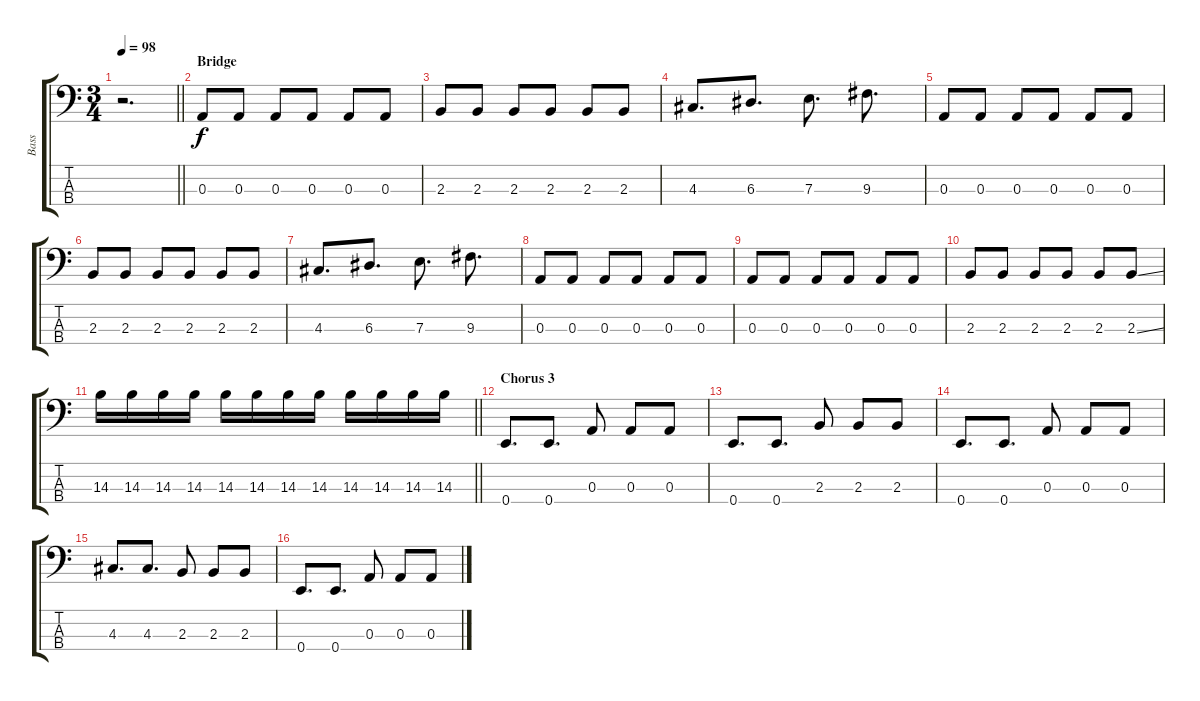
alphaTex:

\track ("Bass" "Bass") {instrument electricbasspick}
\staff {score tabs}
\tuning (G2 D2 A1 E1) {hide}
\ts (3 4)
\tempo 98
\clef f4
\barLineRight lightlight
\ks c
r.2{d dy f} |
\section ("" "Bridge ")
0.3.8 0.3.8 0.3.8 0.3.8 0.3.8 0.3.8 |
2.3.8 2.3.8 2.3.8 2.3.8 2.3.8 2.3.8 |
4.3.8{d} 6.3.8{d} 7.3.8{d} 9.3.8{d} |
0.3.8 0.3.8 0.3.8 0.3.8 0.3.8 0.3.8 |
2.3.8 2.3.8 2.3.8 2.3.8 2.3.8 2.3.8 |
4.3.8{d} 6.3.8{d} 7.3.8{d} 9.3.8{d} |
0.3.8 0.3.8 0.3.8 0.3.8 0.3.8 0.3.8 |
0.3.8 0.3.8 0.3.8 0.3.8 0.3.8 0.3.8 |
2.3.8 2.3.8 2.3.8 2.3.8 2.3.8 2.3{ss}.8 |
\barLineRight lightlight
14.3.16 14.3.16 14.3.16 14.3.16 14.3.16 14.3.16 14.3.16 14.3.16 14.3.16 14.3.16 14.3.16 14.3.16 |
\section ("" "Chorus 3")
0.4.8{d} 0.4.8{d} 0.3.8 0.3.8 0.3.8 |
0.4.8{d} 0.4.8{d} 2.3.8 2.3.8 2.3.8 |
0.4.8{d} 0.4.8{d} 0.3.8 0.3.8 0.3.8 |
4.3.8{d} 4.3.8{d} 2.3.8 2.3.8 2.3.8 |
0.4.8{d} 0.4.8{d} 0.3.8 0.3.8 0.3.8
